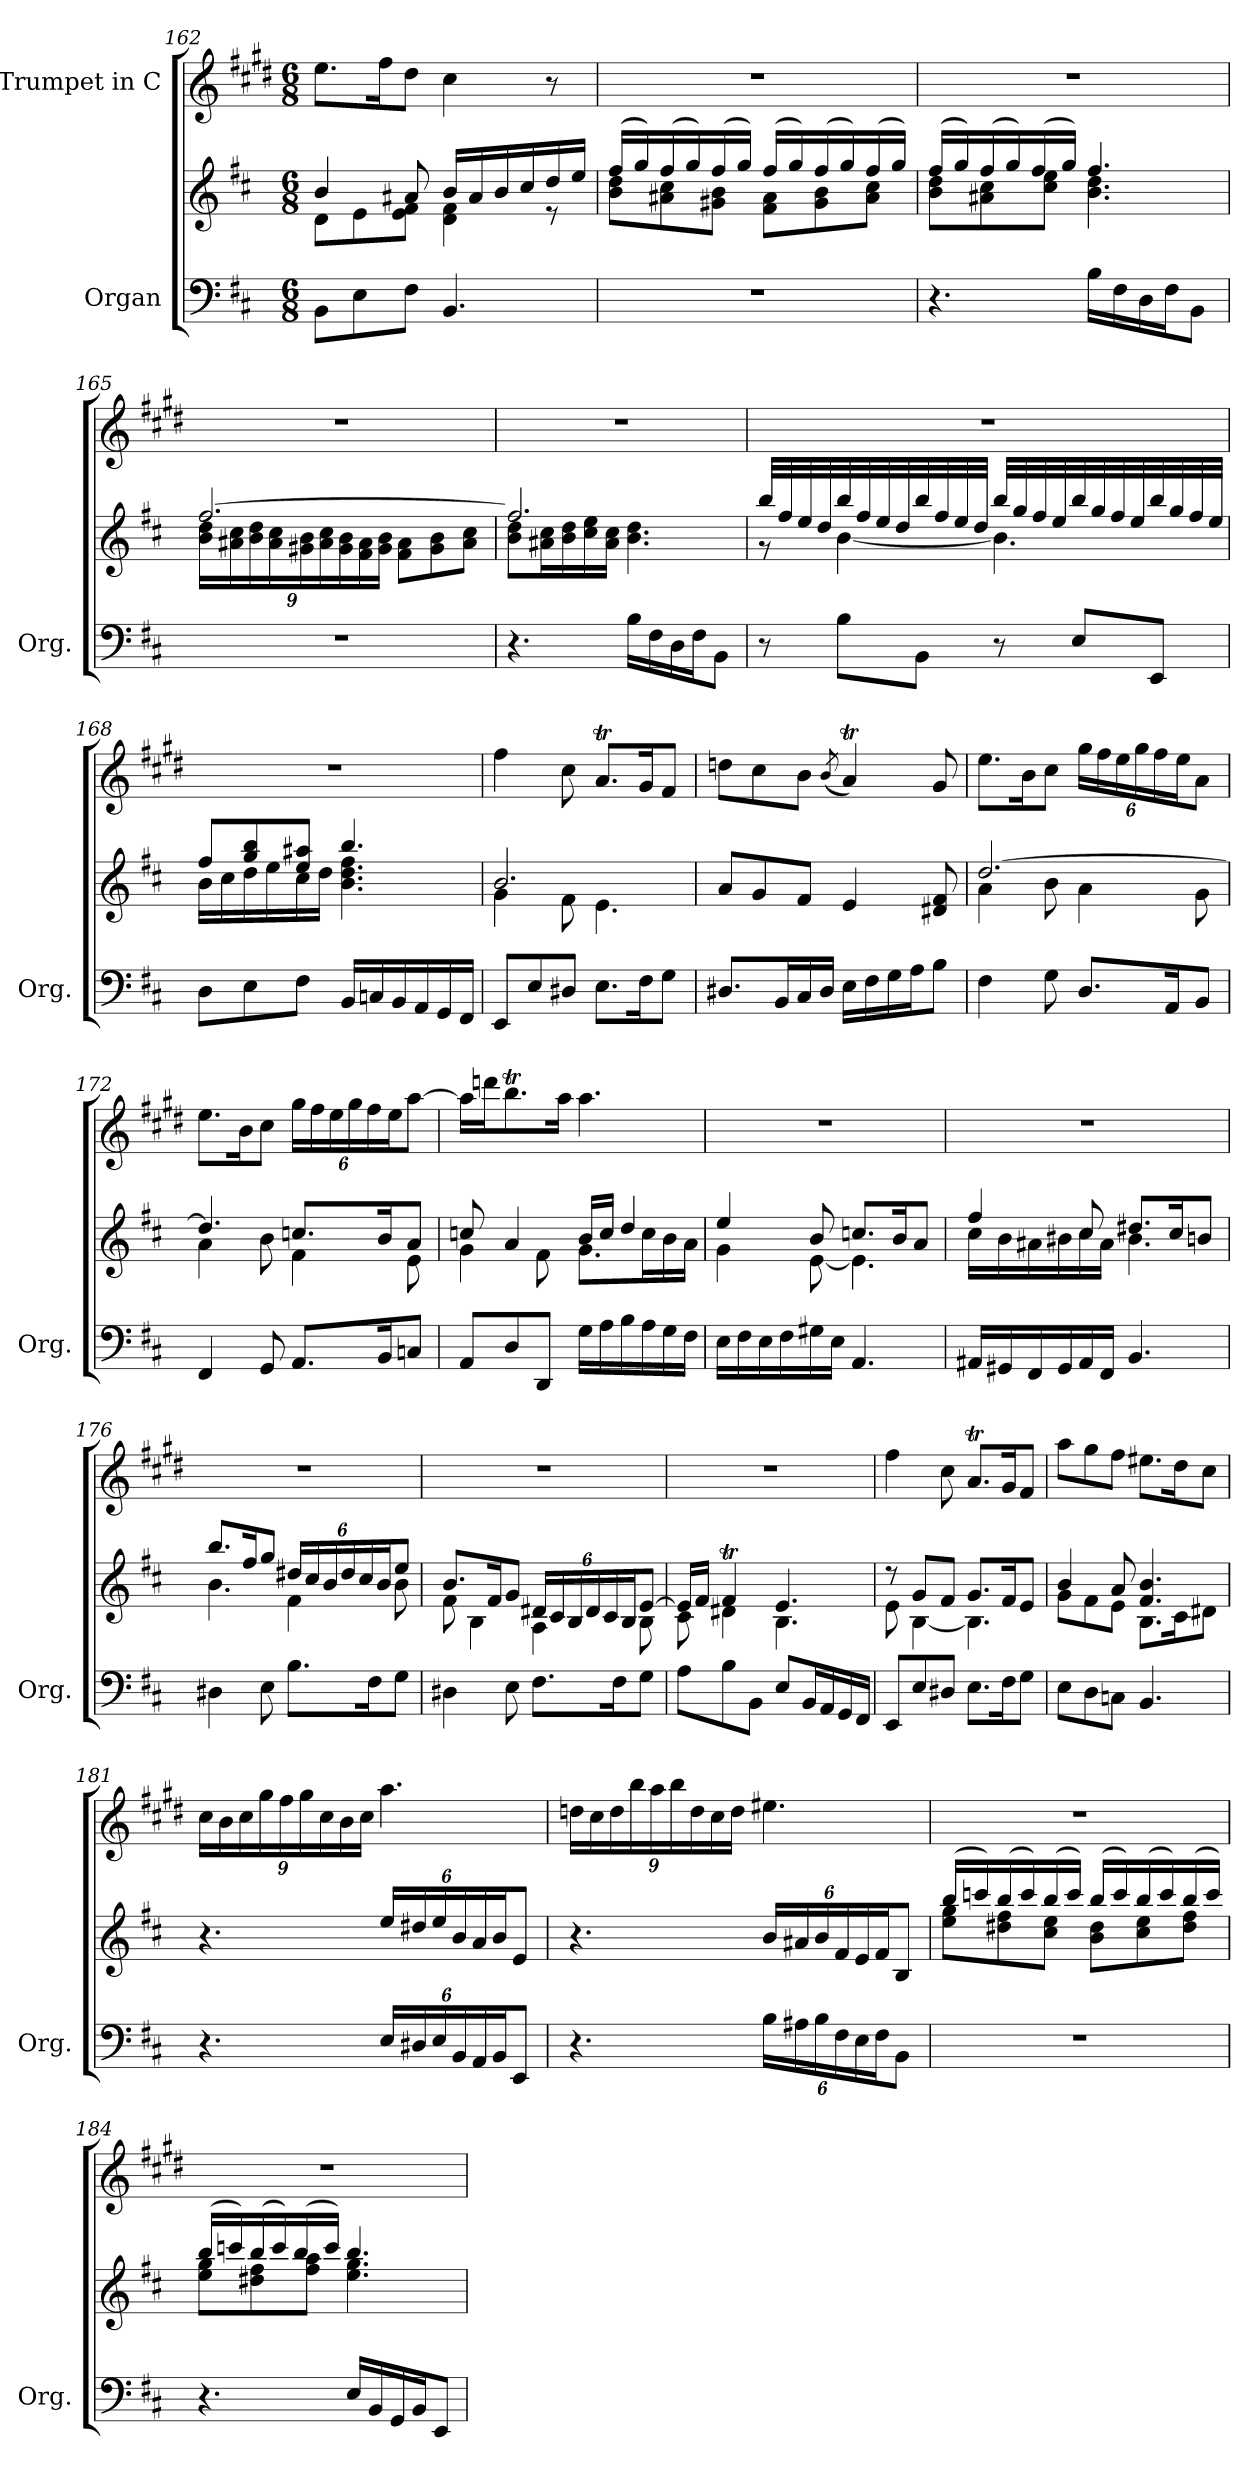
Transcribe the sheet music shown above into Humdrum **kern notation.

**kern	**kern	**kern
*part2	*part2	*part1
*staff3	*staff2	*staff1
*I"Organ	*	*I"Trumpet in C
*I'Org.	*	*
!!LO:LB:g=z
*clefF4	*clefG2	*clefG2
*	*	*ITrd1c2
*k[f#c#]	*k[f#c#]	*k[f#c#]
*D:	*D:	*D:
*M6/8	*M6/8	*M6/8
=162	=162	=162
*	*^	*
8BB\L	4b/	8d\L	8.dd\L
8E\	.	8e\	.
.	.	.	16ee\K
8F#\J	8a#X/	8e\ 8f#\J	8cc#\J
4.BB/	16b/LL	4d\ 4f#\	4b\
.	16a#/	.	.
.	16b/	.	.
.	16cc#/	.	.
.	16dd/	8re	8r
.	16ee/JJ	.	.
=163	=163	=163	=163
2.r	(>16ff#/LL	8b\ 8dd\L	2.r
.	16gg/)	.	.
.	(>16ff#/	8a#X\ 8cc#\	.
.	16gg/)	.	.
.	(>16ff#/	8g#X\ 8b\J	.
.	16gg/JJ)	.	.
.	(>16ff#/LL	8f#\ 8a#\L	.
.	16gg/)	.	.
.	(>16ff#/	8g#\ 8b\	.
.	16gg/)	.	.
.	(>16ff#/	8a#\ 8cc#\J	.
.	16gg/JJ)	.	.
=164	=164	=164	=164
4.r	(>16ff#/LL	8b\ 8dd\L	2.r
.	16gg/)	.	.
.	(>16ff#/	8a#X\ 8cc#\	.
.	16gg/)	.	.
.	(>16ff#/	8cc#\ 8ee\J	.
.	16gg/JJ)	.	.
16B\LL	4.ff#/	4.b\ 4.dd\	.
16F#\	.	.	.
16D\	.	.	.
16F#\J	.	.	.
8BB\J	.	.	.
!!LO:LB:g=z
=165	=165	=165	=165
*	*	*Xbrackettup	*
2.r	[2.ff#/	24b\ 24dd\LL	2.r
.	.	24a#X\ 24cc#\	.
.	.	24b\ 24dd\	.
.	.	24a#\ 24cc#\	.
.	.	24g#X\ 24b\	.
.	.	24a#\ 24cc#\	.
.	.	24g#\ 24b\	.
.	.	24f#\ 24a#\	.
.	.	24g#\ 24b\JJ	.
.	.	8f#\ 8a#\L	.
.	.	8g#\ 8b\	.
.	.	8a#\ 8cc#\J	.
=166	=166	=166	=166
4.r	2.ff#/]	8b\ 8dd\L	2.r
.	.	16a#X\ 16cc#\L	.
.	.	16b\ 16dd\	.
.	.	16cc#\ 16ee\	.
.	.	16a#\ 16cc#\JJ	.
16B\LL	.	4.b\ 4.dd\	.
16F#\	.	.	.
16D\	.	.	.
16F#\J	.	.	.
8BB\J	.	.	.
!!LO:PB:g=z
=167	=167	=167	=167
8r	32bb/LLL	8r	2.r
.	32ff#/	.	.
.	32ee/	.	.
.	32dd/	.	.
8B\L	32bb/	[4b\	.
.	32ff#/	.	.
.	32ee/	.	.
.	32dd/	.	.
8BB\J	32bb/	.	.
.	32ff#/	.	.
.	32ee/	.	.
.	32dd/JJJ	.	.
8r	32bb/LLL	4.b\]	.
.	32gg/	.	.
.	32ff#/	.	.
.	32ee/	.	.
8E/L	32bb/	.	.
.	32gg/	.	.
.	32ff#/	.	.
.	32ee/	.	.
8EE/J	32bb/	.	.
.	32gg/	.	.
.	32ff#/	.	.
.	32ee/JJJ	.	.
=168	=168	=168	=168
8D\L	8ff#/L	16b\LL	2.r
.	.	16cc#\	.
8E\	8gg/ 8bb/	16dd\	.
.	.	16ee\	.
8F#\J	8ee/ 8aa#X/J	16cc#\	.
.	.	16dd\JJ	.
16BB/LL	4.bb/	4.b\ 4.dd\ 4.ff#\	.
16Cn/	.	.	.
16BB/	.	.	.
16AA/	.	.	.
16GG/	.	.	.
16FF#/JJ	.	.	.
!!LO:LB:g=z
=169	=169	=169	=169
8EE/L	2.b/	4g\	4ee\
8E/	.	.	.
8D#X/J	.	8f#\	8b\
8.E\L	.	4.e\	8.gT/L
16F#\K	.	.	16f#/K
8G\J	.	.	8e/J
*	*v	*v	*
=170	=170	=170
8.D#X/L	8a/L	8ccn\L
.	8g/	8b\
16BB/L	.	.
16C#/	8f#/J	8a\J
16D#/JJ	.	.
.	.	(8qa/
16E\LL	4e/	4gT/)
16F#\	.	.
16G\	.	.
16A\J	.	.
8B\J	8d#X/ 8f#/	8f#/
=171	=171	=171
*	*^	*
4F#\	[2.dd/	4a\	8.dd\L
.	.	.	16a\K
8G\	.	8b\	8b\J
*	*	*	*Xbrackettup
8.D/L	.	4a\	24ff#\LL
.	.	.	24ee\
.	.	.	24dd\
.	.	.	24ff#\
.	.	.	24ee\
16AA/K	.	.	.
.	.	.	24dd\J
8BB/J	.	8g\	8g\J
=172	=172	=172	=172
4FF#/	4.dd/]	4a\	8.dd\L
.	.	.	16a\K
8GG/	.	8b\	8b\J
8.AA/L	8.ccn/L	4f#\	24ff#\LL
.	.	.	24ee\
.	.	.	24dd\
.	.	.	24ff#\
.	.	.	24ee\
16BB/K	16b/K	.	.
.	.	.	24dd\J
8Cn/J	8a/J	8e\	[8gg\J
!!LO:LB:g=z
=173	=173	=173	=173
8AA/L	8ccn/	4g\	16gg\LL]
.	.	.	16cccn\J
8D/	4a/	.	8.aaT\
8DD/J	.	8f#\	.
.	.	.	16gg\Jk
16G\LL	16b/LL	8.g\L	4.gg\
16A\	16cc/JJ	.	.
16B\	4dd/	.	.
16A\	.	16cc\L	.
16G\	.	16b\	.
16F#\JJ	.	16a\JJ	.
=174	=174	=174	=174
16E\LL	4ee/	4g\	2.r
16F#\	.	.	.
16E\	.	.	.
16F#\	.	.	.
16G#X\	8b/	[8e\	.
16E\JJ	.	.	.
4.AA/	8.ccn/L	4.e\]	.
.	16b/K	.	.
.	8a/J	.	.
=175	=175	=175	=175
16AA#X/LL	4ff#/	16cc#\LL	2.r
16GG#X/	.	16b\	.
16FF#/	.	16a#X\	.
16GG#/	.	16b#X\	.
16AA#/	8cc#/	16cc#\	.
16FF#/JJ	.	16a#\JJ	.
4.BB/	8.dd#X/L	4.b#\	.
.	16cc#/K	.	.
.	8bn/J	.	.
!!LO:LB:g=z
=176	=176	=176	=176
4D#X\	8.bb/L	4.b\	2.r
.	16ff#/K	.	.
8E\	8gg/J	.	.
8.B\L	24dd#X/LL	4f#\	.
.	24cc#/	.	.
.	24b/	.	.
.	24dd#/	.	.
.	24cc#/	.	.
16F#\K	.	.	.
.	24b/J	.	.
8G\J	8ee/J	8b\	.
=177	=177	=177	=177
4D#X\	8.b/L	8f#\	2.r
.	.	4B\	.
.	16f#/K	.	.
8E\	8g/J	.	.
8.F#\L	24d#X/LL	4A\	.
.	24c#/	.	.
.	24B/	.	.
.	24d#/	.	.
.	24c#/	.	.
16F#\K	.	.	.
.	24B/J	.	.
8G\J	[8e/J	8B\	.
=178	=178	=178	=178
8A\L	16e/LL]	8c#\	2.r
.	16f#/JJ	.	.
8B\	4f#t/	4d#X\	.
8BB\J	.	.	.
8E/L	4.e/	4.B\	.
16BB/L	.	.	.
16AA/	.	.	.
16GG/	.	.	.
16FF#/JJ	.	.	.
=179	=179	=179	=179
8EE/L	8r	8e\	4ee\
8E/	8g/L	[4B\	.
8D#X/J	8f#/J	.	8b\
8.E\L	8.g/L	4.B\]	8.gT/L
16F#\K	16f#/K	.	16f#/K
8G\J	8e/J	.	8e/J
!!LO:PB:g=z
=180	=180	=180	=180
8E\L	4b/	8g\L	8gg\L
8D\	.	8f#\	8ff#\
8Cn\J	8a/	8e\J	8ee\J
4.BB/	4.f#/ 4.b/	8.B\L	8.dd#X\L
.	.	16c#\K	16cc#\K
.	.	8d#X\J	8b\J
*	*v	*v	*
=181	=181	=181
4.r	4.r	24b\LL
.	.	24a\
.	.	24b\
.	.	24ff#\
.	.	24ee\
.	.	24ff#\
.	.	24b\
.	.	24a\
.	.	24b\JJ
*Xbrackettup	*	*
24E/LL	24ee/LL	4.gg\
24D#X/	24dd#X/	.
24E/	24ee/	.
24BB/	24b/	.
24AA/	24a/	.
24BB/J	24b/J	.
8EE/J	8e/J	.
=182	=182	=182
4.r	4.r	24ccn\LL
.	.	24b\
.	.	24cc\
.	.	24aa\
.	.	24gg\
.	.	24aa\
.	.	24cc\
.	.	24b\
.	.	24cc\JJ
24B\LL	24b/LL	4.dd#X\
24A#X\	24a#X/	.
24B\	24b/	.
24F#\	24f#/	.
24E\	24e/	.
24F#\J	24f#/J	.
8BB\J	8B/J	.
!!LO:LB:g=z
=183	=183	=183
*	*^	*
2.r	(>16bb/LL	8ee\ 8gg\L	2.r
.	16cccn/)	.	.
.	(>16bb/	8dd#X\ 8ff#\	.
.	16ccc/)	.	.
.	(>16bb/	8cc#\ 8ee\J	.
.	16ccc/JJ)	.	.
.	(>16bb/LL	8b\ 8dd#\L	.
.	16ccc/)	.	.
.	(>16bb/	8cc#\ 8ee\	.
.	16ccc/)	.	.
.	(>16bb/	8dd#\ 8ff#\J	.
.	16ccc/JJ)	.	.
=184	=184	=184	=184
4.r	(>16bb/LL	8ee\ 8gg\L	2.r
.	16cccn/)	.	.
.	(>16bb/	8dd#X\ 8ff#\	.
.	16ccc/)	.	.
.	(>16bb/	8ff#\ 8aa\J	.
.	16ccc/JJ)	.	.
16E/LL	4.bb/	4.ee\ 4.gg\	.
16BB/	.	.	.
16GG/	.	.	.
16BB/J	.	.	.
8EE/J	.	.	.
*	*v	*v	*
=	=	=
*-	*-	*-
